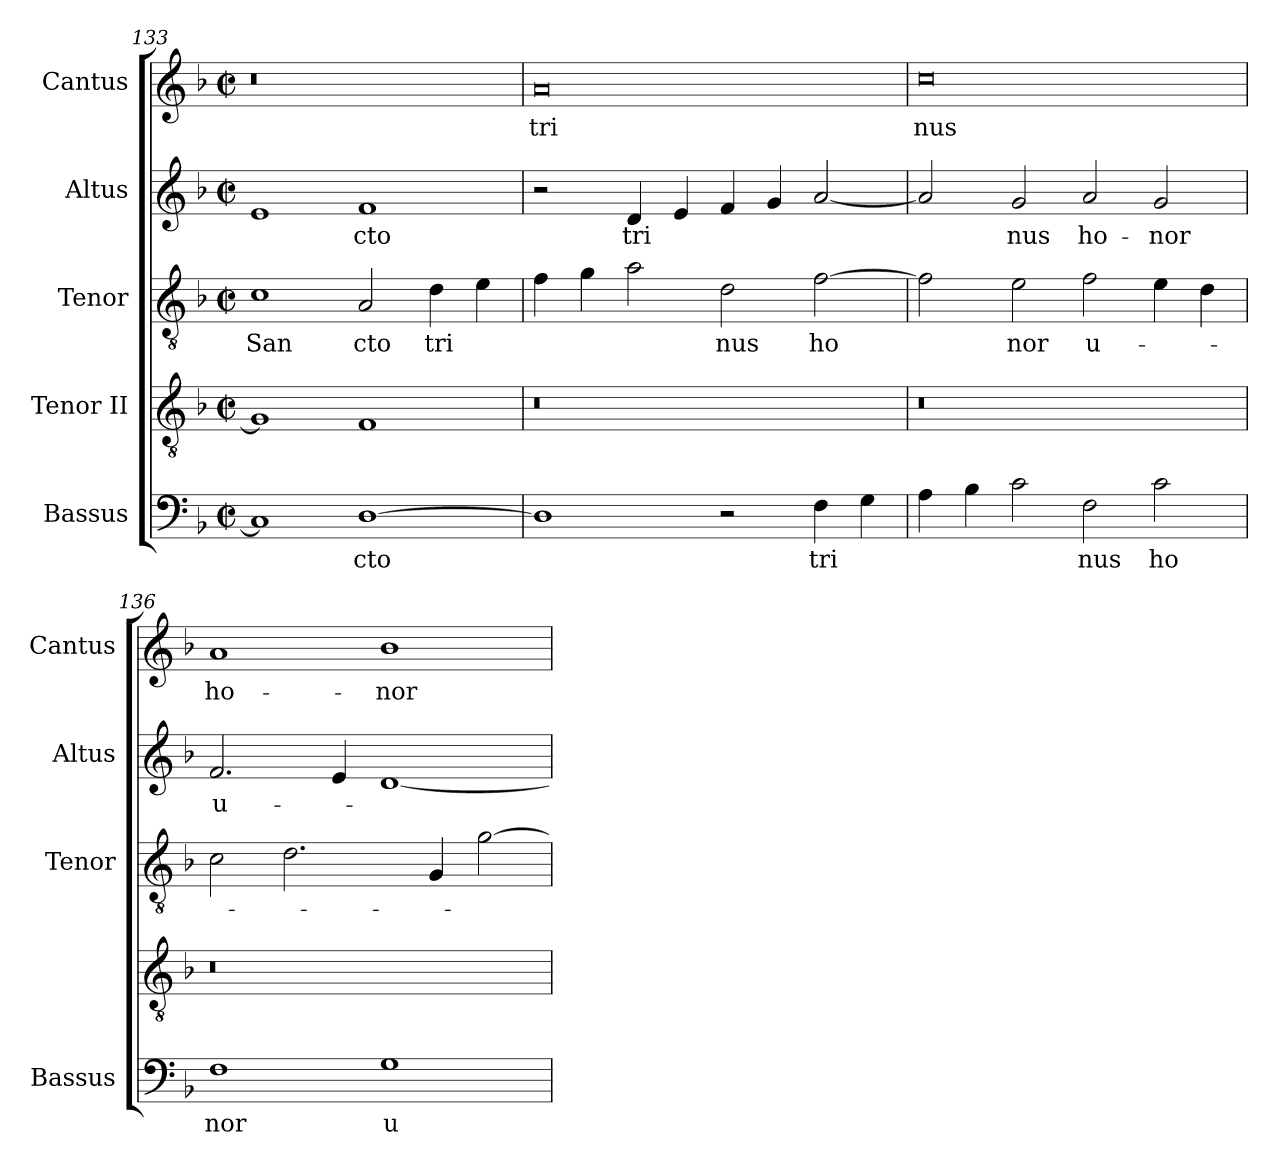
**kern	**text	**kern	**kern	**text	**kern	**text	**kern	**text
*part5	*part5	*part4	*part3	*part3	*part2	*part2	*part1	*part1
*staff5	*staff5	*staff4	*staff3	*staff3	*staff2	*staff2	*staff1	*staff1
*I"Bassus	*	*I"Tenor II	*I"Tenor	*	*I"Altus	*	*I"Cantus	*
*I'Bassus	*	*	*I'Tenor	*	*I'Altus	*	*I'Cantus	*
*clefF4	*	*clefGv2	*clefGv2	*	*clefG2	*	*clefG2	*
*k[b-]	*	*k[b-]	*k[b-]	*	*k[b-]	*	*k[b-]	*
*F:	*	*F:	*F:	*	*F:	*	*F:	*
*M2/2	*	*M2/2	*M2/2	*	*M2/2	*	*M2/2	*
*met(c|)	*	*met(c|)	*met(c|)	*	*met(c|)	*	*met(c|)	*
=133	=133	=133	=133	=133	=133	=133	=133	=133
!	!	!	!	!LO:LY:b:cj	!	!	!	!
1C]	.	1G]	1c	San	1e	.	0r	.
!	!LO:LY:b:cj	!	!	!LO:LY:b:cj	!	!LO:LY:b:cj	!	!
[>1D	cto	1F	2A/	cto	1f	cto	.	.
!	!	!	!	!LO:LY:b	!	!	!	!
.	.	.	4d\	tri	.	.	.	.
.	.	.	4e\	.	.	.	.	.
=134	=134	=134	=134	=134	=134	=134	=134	=134
!	!	!	!	!	!	!	!	!LO:LY:b:cj
1D]	.	0r	4f\	.	2r	.	0a	tri
.	.	.	4g\	.	.	.	.	.
!	!	!	!	!	!	!LO:LY:b	!	!
.	.	.	2a\	.	4d/	tri	.	.
.	.	.	.	.	4e/	.	.	.
!	!	!	!	!LO:LY:b:cj	!	!	!	!
2r	.	.	2d\	nus	4f/	.	.	.
.	.	.	.	.	4g/	.	.	.
!	!LO:LY:b	!	!	!LO:LY:b:cj	!	!	!	!
4F\	tri	.	[>2f\	ho	[>2a/	.	.	.
4G\	.	.	.	.	.	.	.	.
!!LO:LB:g=z
=135	=135	=135	=135	=135	=135	=135	=135	=135
!	!	!	!	!	!	!	!	!LO:LY:b:cj
4A\	.	0r	2f\]	.	2a/]	.	0cc	nus
4B-\	.	.	.	.	.	.	.	.
!	!	!	!	!LO:LY:b:cj	!	!LO:LY:b:cj	!	!
2c\	.	.	2e\	nor	2g/	nus	.	.
!	!LO:LY:b:cj	!	!	!LO:LY:b:cj	!	!LO:LY:b:cj	!	!
2F\	nus	.	2f\	u-	2a/	ho-	.	.
!	!LO:LY:b:cj	!	!	!	!	!LO:LY:b:cj	!	!
2c\	ho	.	4e\	.	2g/	-nor	.	.
.	.	.	4d\	.	.	.	.	.
=136	=136	=136	=136	=136	=136	=136	=136	=136
!	!LO:LY:b:cj	!	!	!	!	!LO:LY:b:cj	!	!LO:LY:b:cj
1F	nor	0r	2c\	.	2.f/	u-	1a	ho-
.	.	.	2.d\	.	.	.	.	.
.	.	.	.	.	4e/	.	.	.
!	!LO:LY:b:cj	!	!	!	!	!	!	!LO:LY:b:cj
1G	u	.	.	.	[<1d	.	1b-	-nor
.	.	.	4G/	.	.	.	.	.
.	.	.	[>2g\	.	.	.	.	.
=	=	=	=	=	=	=	=	=
*-	*-	*-	*-	*-	*-	*-	*-	*-
